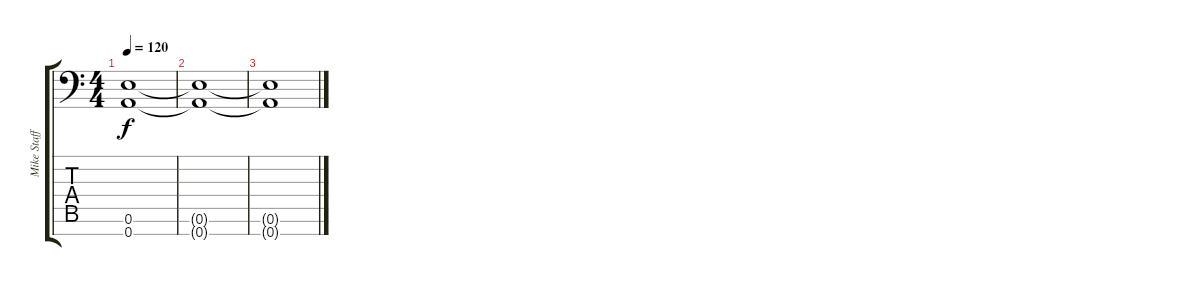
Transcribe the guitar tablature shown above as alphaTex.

\track ("Mike Stafford" "Mike Staff") {instrument distortionguitar}
\staff {score tabs}
\tuning (E4 B3 G3 D3 A2 E2 A1) {hide}
\ts (4 4)
\tempo 120
\clef f4
\ks c
(0.6 0.7).1{dy f} |
(0.6{t} 0.7{t}).1 |
(0.6{t} 0.7{t}).1
